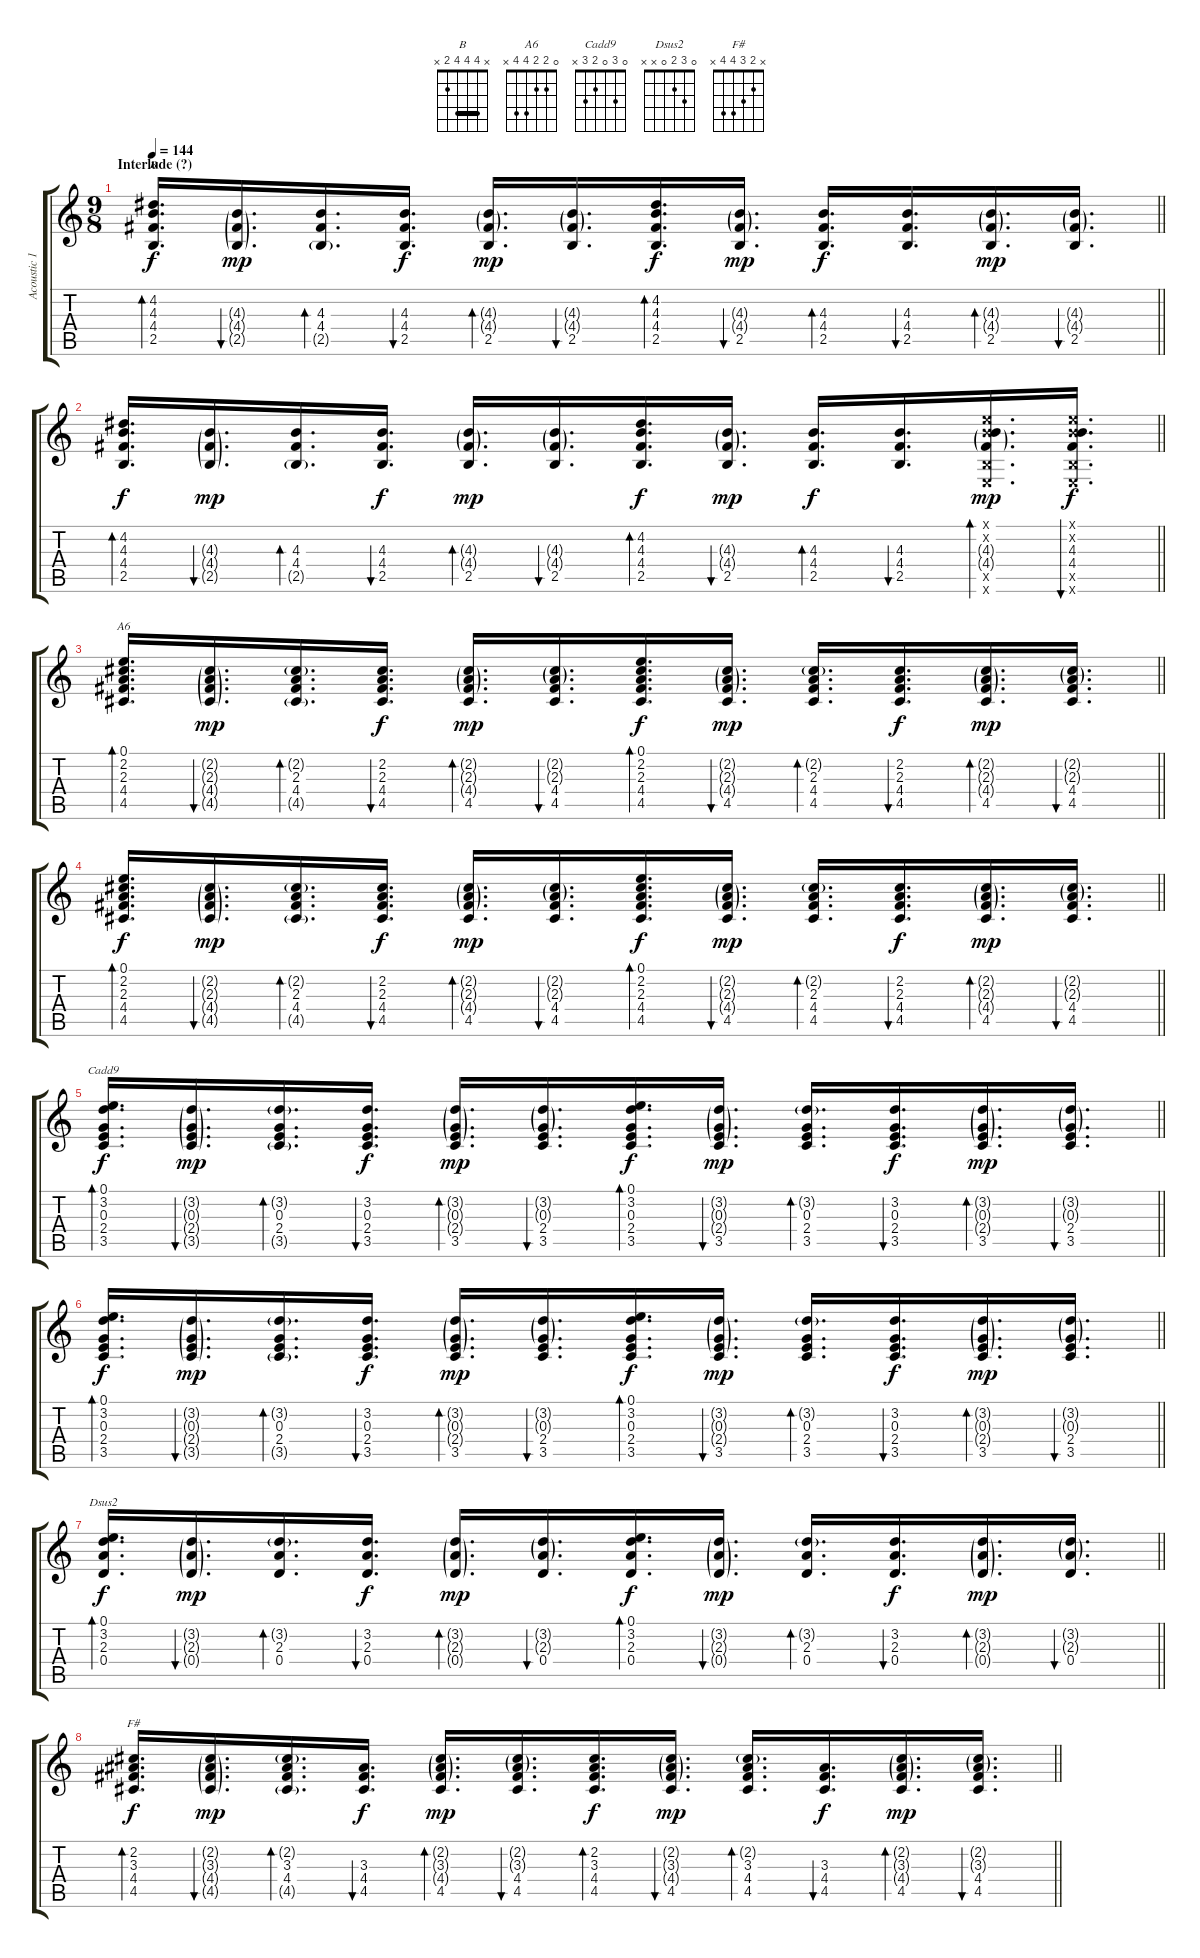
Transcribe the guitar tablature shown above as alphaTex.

\track ("Acoustic 1 (MIDI!)" "Acoustic 1") {instrument acousticguitarsteel}
\staff {score tabs}
\tuning (E4 B3 G3 D3 A2 E2) {hide}
\chord ("B" x 4 4 4 2 x) {barre 4}
\chord ("A6" 0 2 2 4 4 x)
\chord ("Cadd9" 0 3 0 2 3 x)
\chord ("Dsus2" 0 3 2 0 x x)
\chord ("F#" x 2 3 4 4 x)
\ts (9 8)
\section ("" "Interlude (?)")
\tempo 144
\clef g2
\barLineRight lightlight
\ks c
(4.2 4.3 4.4 2.5).16{d bd 60 ch "B" dy f volume 5} (4.3{g} 4.4{g} 2.5{g}).16{d bu 60 dy mp} (4.3 4.4 2.5{g}).16{d bd 60} (4.3 4.4 2.5).16{d bu 60 dy f} (4.3{g} 4.4{g} 2.5).16{d bd 60 dy mp} (4.3{g} 4.4{g} 2.5).16{d bu 60} (4.2 4.3 4.4 2.5).16{d bd 60 dy f} (4.3{g} 4.4{g} 2.5).16{d bu 60 dy mp} (4.3 4.4 2.5).16{d bd 60 dy f} (4.3 4.4 2.5).16{d bu 60} (4.3{g} 4.4{g} 2.5).16{d bd 60 dy mp} (4.3{g} 4.4{g} 2.5).16{d bu 60} |
\barLineRight lightlight
(4.2 4.3 4.4 2.5).16{d bd 60 dy f} (4.3{g} 4.4{g} 2.5{g}).16{d bu 60 dy mp} (4.3 4.4 2.5{g}).16{d bd 60} (4.3 4.4 2.5).16{d bu 60 dy f} (4.3{g} 4.4{g} 2.5).16{d bd 60 dy mp} (4.3{g} 4.4{g} 2.5).16{d bu 60} (4.2 4.3 4.4 2.5).16{d bd 60 dy f} (4.3{g} 4.4{g} 2.5).16{d bu 60 dy mp} (4.3 4.4 2.5).16{d bd 60 dy f} (4.3 4.4 2.5).16{d bu 60} (0.1{x} 0.2{x} 4.3{g} 4.4{g} 2.5{x} 0.6{x}).16{d bd 60 dy mp} (0.1{x} 0.2{x} 4.3 4.4 2.5{x} 0.6{x}).16{d bu 60 dy f} |
\barLineRight lightlight
(0.1 2.2 2.3 4.4 4.5).16{d bd 60 ch "A6"} (2.2{g} 2.3{g} 4.4{g} 4.5{g}).16{d bu 60 dy mp} (2.2{g} 2.3 4.4 4.5{g}).16{d bd 60} (2.2 2.3 4.4 4.5).16{d bu 60 dy f} (2.2{g} 2.3{g} 4.4{g} 4.5).16{d bd 60 dy mp} (2.2{g} 2.3{g} 4.4 4.5).16{d bu 60} (0.1 2.2 2.3 4.4 4.5).16{d bd 60 dy f} (2.2{g} 2.3{g} 4.4{g} 4.5).16{d bu 60 dy mp} (2.2{g} 2.3 4.4 4.5).16{d bd 60} (2.2 2.3 4.4 4.5).16{d bu 60 dy f} (2.2{g} 2.3{g} 4.4{g} 4.5).16{d bd 60 dy mp} (2.2{g} 2.3{g} 4.4 4.5).16{d bu 60} |
\barLineRight lightlight
(0.1 2.2 2.3 4.4 4.5).16{d bd 60 dy f} (2.2{g} 2.3{g} 4.4{g} 4.5{g}).16{d bu 60 dy mp} (2.2{g} 2.3 4.4 4.5{g}).16{d bd 60} (2.2 2.3 4.4 4.5).16{d bu 60 dy f} (2.2{g} 2.3{g} 4.4{g} 4.5).16{d bd 60 dy mp} (2.2{g} 2.3{g} 4.4 4.5).16{d bu 60} (0.1 2.2 2.3 4.4 4.5).16{d bd 60 dy f} (2.2{g} 2.3{g} 4.4{g} 4.5).16{d bu 60 dy mp} (2.2{g} 2.3 4.4 4.5).16{d bd 60} (2.2 2.3 4.4 4.5).16{d bu 60 dy f} (2.2{g} 2.3{g} 4.4{g} 4.5).16{d bd 60 dy mp} (2.2{g} 2.3{g} 4.4 4.5).16{d bu 60} |
\barLineRight lightlight
(0.1 3.2 0.3 2.4 3.5).16{d bd 60 ch "Cadd9" dy f} (3.2{g} 0.3{g} 2.4{g} 3.5{g}).16{d bu 60 dy mp} (3.2{g} 0.3 2.4 3.5{g}).16{d bd 60} (3.2 0.3 2.4 3.5).16{d bu 60 dy f} (3.2{g} 0.3{g} 2.4{g} 3.5).16{d bd 60 dy mp} (3.2{g} 0.3{g} 2.4 3.5).16{d bu 60} (0.1 3.2 0.3 2.4 3.5).16{d bd 60 dy f} (3.2{g} 0.3{g} 2.4{g} 3.5).16{d bu 60 dy mp} (3.2{g} 0.3 2.4 3.5).16{d bd 60} (3.2 0.3 2.4 3.5).16{d bu 60 dy f} (3.2{g} 0.3{g} 2.4{g} 3.5).16{d bd 60 dy mp} (3.2{g} 0.3{g} 2.4 3.5).16{d bu 60} |
\barLineRight lightlight
(0.1 3.2 0.3 2.4 3.5).16{d bd 60 dy f} (3.2{g} 0.3{g} 2.4{g} 3.5{g}).16{d bu 60 dy mp} (3.2{g} 0.3 2.4 3.5{g}).16{d bd 60} (3.2 0.3 2.4 3.5).16{d bu 60 dy f} (3.2{g} 0.3{g} 2.4{g} 3.5).16{d bd 60 dy mp} (3.2{g} 0.3{g} 2.4 3.5).16{d bu 60} (0.1 3.2 0.3 2.4 3.5).16{d bd 60 dy f} (3.2{g} 0.3{g} 2.4{g} 3.5).16{d bu 60 dy mp} (3.2{g} 0.3 2.4 3.5).16{d bd 60} (3.2 0.3 2.4 3.5).16{d bu 60 dy f} (3.2{g} 0.3{g} 2.4{g} 3.5).16{d bd 60 dy mp} (3.2{g} 0.3{g} 2.4 3.5).16{d bu 60} |
\barLineRight lightlight
(0.1 3.2 2.3 0.4).16{d bd 60 ch "Dsus2" dy f} (3.2{g} 2.3{g} 0.4{g}).16{d bu 60 dy mp} (3.2{g} 2.3 0.4).16{d bd 60} (3.2 2.3 0.4).16{d bu 60 dy f} (3.2{g} 2.3{g} 0.4{g}).16{d bd 60 dy mp} (3.2{g} 2.3{g} 0.4).16{d bu 60} (0.1 3.2 2.3 0.4).16{d bd 60 dy f} (3.2{g} 2.3{g} 0.4{g}).16{d bu 60 dy mp} (3.2{g} 2.3 0.4).16{d bd 60} (3.2 2.3 0.4).16{d bu 60 dy f} (3.2{g} 2.3{g} 0.4{g}).16{d bd 60 dy mp} (3.2{g} 2.3{g} 0.4).16{d bu 60} |
\barLineRight lightlight
(2.2 3.3 4.4 4.5).16{d bd 60 ch "F#" dy f} (2.2{g} 3.3{g} 4.4{g} 4.5{g}).16{d bu 60 dy mp} (2.2{g} 3.3 4.4 4.5{g}).16{d bd 60} (3.3 4.4 4.5).16{d bu 60 dy f} (2.2{g} 3.3{g} 4.4{g} 4.5).16{d bd 60 dy mp} (2.2{g} 3.3{g} 4.4 4.5).16{d bu 60} (2.2 3.3 4.4 4.5).16{d bd 60 dy f} (2.2{g} 3.3{g} 4.4{g} 4.5).16{d bu 60 dy mp} (2.2{g} 3.3 4.4 4.5).16{d bd 60} (3.3 4.4 4.5).16{d bu 60 dy f} (2.2{g} 3.3{g} 4.4{g} 4.5).16{d bd 60 dy mp} (2.2{g} 3.3{g} 4.4 4.5).16{d bu 60}
